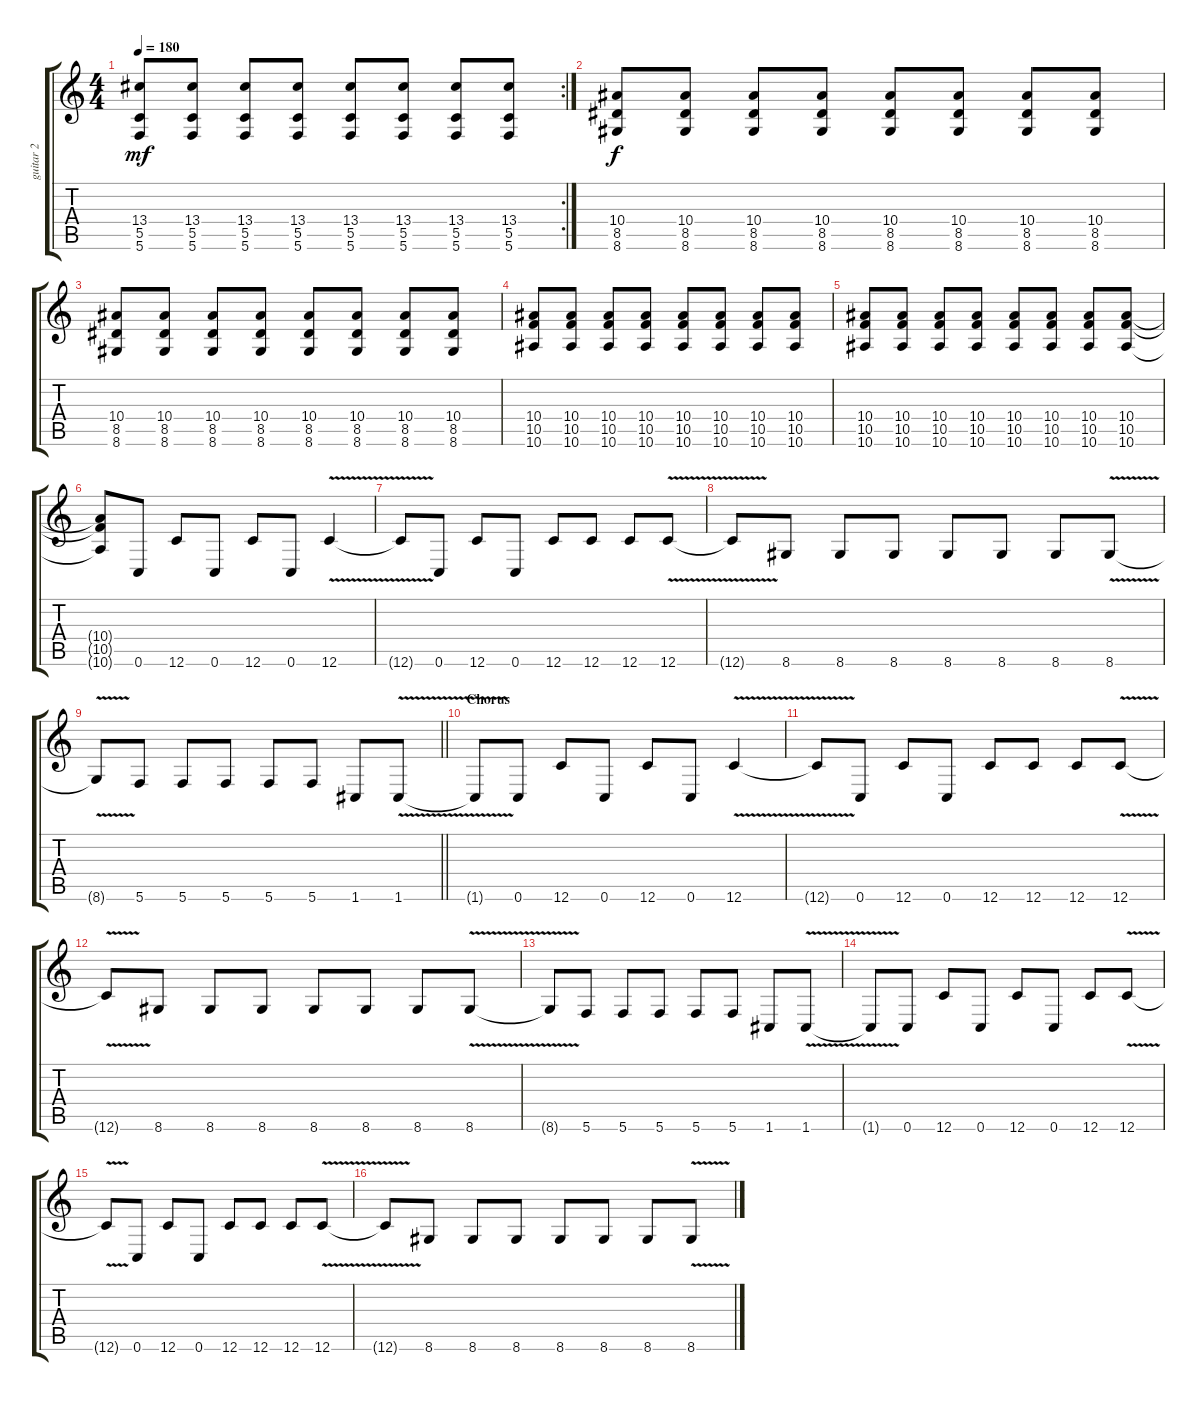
\track ("guitar 2" "guitar 2") {instrument distortionguitar}
\staff {score tabs}
\tuning (D4 A3 F3 C3 G2 C2) {hide}
\rc 2
\ts (4 4)
\tempo 180
\clef g2
\ks c
(13.4 5.5 5.6).8{dy mf} (13.4 5.5 5.6).8 (13.4 5.5 5.6).8 (13.4 5.5 5.6).8 (13.4 5.5 5.6).8 (13.4 5.5 5.6).8 (13.4 5.5 5.6).8 (13.4 5.5 5.6).8 |
(10.4 8.5 8.6).8{dy f} (10.4 8.5 8.6).8 (10.4 8.5 8.6).8 (10.4 8.5 8.6).8 (10.4 8.5 8.6).8 (10.4 8.5 8.6).8 (10.4 8.5 8.6).8 (10.4 8.5 8.6).8 |
(10.4 8.5 8.6).8 (10.4 8.5 8.6).8 (10.4 8.5 8.6).8 (10.4 8.5 8.6).8 (10.4 8.5 8.6).8 (10.4 8.5 8.6).8 (10.4 8.5 8.6).8 (10.4 8.5 8.6).8 |
(10.4 10.5 10.6).8 (10.4 10.5 10.6).8 (10.4 10.5 10.6).8 (10.4 10.5 10.6).8 (10.4 10.5 10.6).8 (10.4 10.5 10.6).8 (10.4 10.5 10.6).8 (10.4 10.5 10.6).8 |
(10.4 10.5 10.6).8 (10.4 10.5 10.6).8 (10.4 10.5 10.6).8 (10.4 10.5 10.6).8 (10.4 10.5 10.6).8 (10.4 10.5 10.6).8 (10.4 10.5 10.6).8 (10.4 10.5 10.6).8 |
(10.4{t} 10.5{t} 10.6{t}).8 0.6.8 12.6.8 0.6.8 12.6.8 0.6.8 12.6{v}.4 |
12.6{t}.8 0.6.8 12.6.8 0.6.8 12.6.8 12.6.8 12.6.8 12.6{v}.8 |
12.6{t}.8 8.6.8 8.6.8 8.6.8 8.6.8 8.6.8 8.6.8 8.6{v}.8 |
\barLineRight lightlight
8.6{t}.8 5.6.8 5.6.8 5.6.8 5.6.8 5.6.8 1.6.8 1.6{v}.8 |
\section ("" "Chorus")
1.6{t}.8 0.6.8 12.6.8 0.6.8 12.6.8 0.6.8 12.6{v}.4 |
12.6{t}.8 0.6.8 12.6.8 0.6.8 12.6.8 12.6.8 12.6.8 12.6{v}.8 |
12.6{t}.8 8.6.8 8.6.8 8.6.8 8.6.8 8.6.8 8.6.8 8.6{v}.8 |
8.6{t}.8 5.6.8 5.6.8 5.6.8 5.6.8 5.6.8 1.6.8 1.6{v}.8 |
1.6{t}.8 0.6.8 12.6.8 0.6.8 12.6.8 0.6.8 12.6.8 12.6{v}.8 |
12.6{t}.8 0.6.8 12.6.8 0.6.8 12.6.8 12.6.8 12.6.8 12.6{v}.8 |
12.6{t}.8 8.6.8 8.6.8 8.6.8 8.6.8 8.6.8 8.6.8 8.6{v}.8
